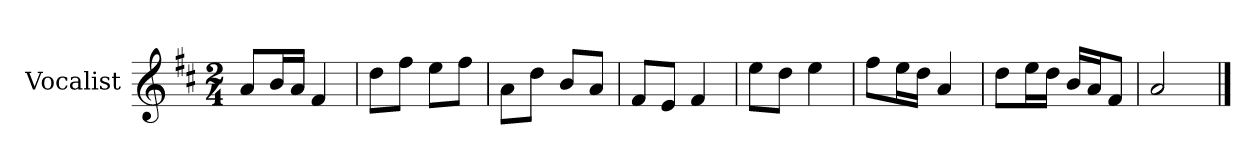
**kern
*part1
*staff1
*I"Vocalist
*k[f#c#]
*D:
*M2/4
=
8aL
16bL
16aJJ
4f#
=1
8ddL
8ff#J
8eeL
8ff#J
=2
8aL
8ddJ
8bL
8aJ
=3
8f#L
8eJ
4f#
=4
8eeL
8ddJ
4ee
=5
8ff#L
16eeL
16ddJJ
4a
=6
8ddL
16eeL
16ddJJ
16bLL
16aJ
8f#J
=7
2a
==
*-
